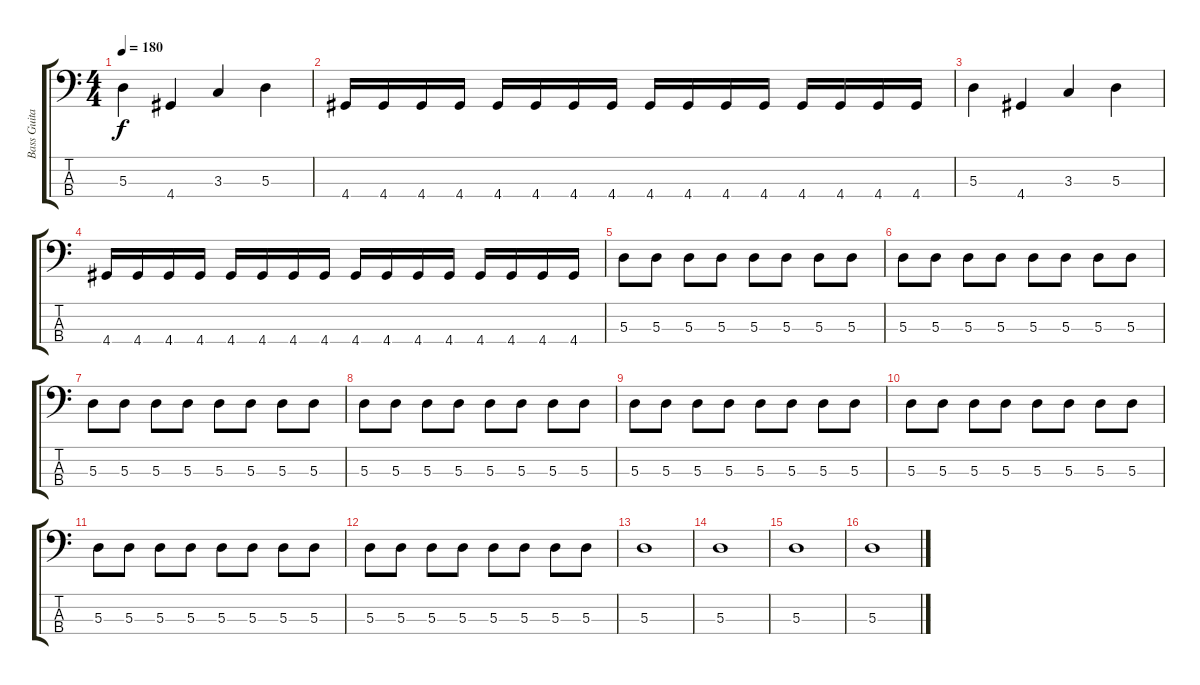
\track ("Bass Guitar" "Bass Guita") {instrument electricbasspick}
\staff {score tabs}
\tuning (G2 D2 A1 E1) {hide}
\ts (4 4)
\tempo 180
\clef f4
\ks c
5.3.4{dy f} 4.4.4 3.3.4 5.3.4 |
4.4.16 4.4.16 4.4.16 4.4.16 4.4.16 4.4.16 4.4.16 4.4.16 4.4.16 4.4.16 4.4.16 4.4.16 4.4.16 4.4.16 4.4.16 4.4.16 |
5.3.4 4.4.4 3.3.4 5.3.4 |
4.4.16 4.4.16 4.4.16 4.4.16 4.4.16 4.4.16 4.4.16 4.4.16 4.4.16 4.4.16 4.4.16 4.4.16 4.4.16 4.4.16 4.4.16 4.4.16 |
5.3.8 5.3.8 5.3.8 5.3.8 5.3.8 5.3.8 5.3.8 5.3.8 |
5.3.8 5.3.8 5.3.8 5.3.8 5.3.8 5.3.8 5.3.8 5.3.8 |
5.3.8 5.3.8 5.3.8 5.3.8 5.3.8 5.3.8 5.3.8 5.3.8 |
5.3.8 5.3.8 5.3.8 5.3.8 5.3.8 5.3.8 5.3.8 5.3.8 |
5.3.8 5.3.8 5.3.8 5.3.8 5.3.8 5.3.8 5.3.8 5.3.8 |
5.3.8 5.3.8 5.3.8 5.3.8 5.3.8 5.3.8 5.3.8 5.3.8 |
5.3.8 5.3.8 5.3.8 5.3.8 5.3.8 5.3.8 5.3.8 5.3.8 |
5.3.8 5.3.8 5.3.8 5.3.8 5.3.8 5.3.8 5.3.8 5.3.8 |
5.3.1 |
5.3.1 |
5.3.1 |
5.3.1
